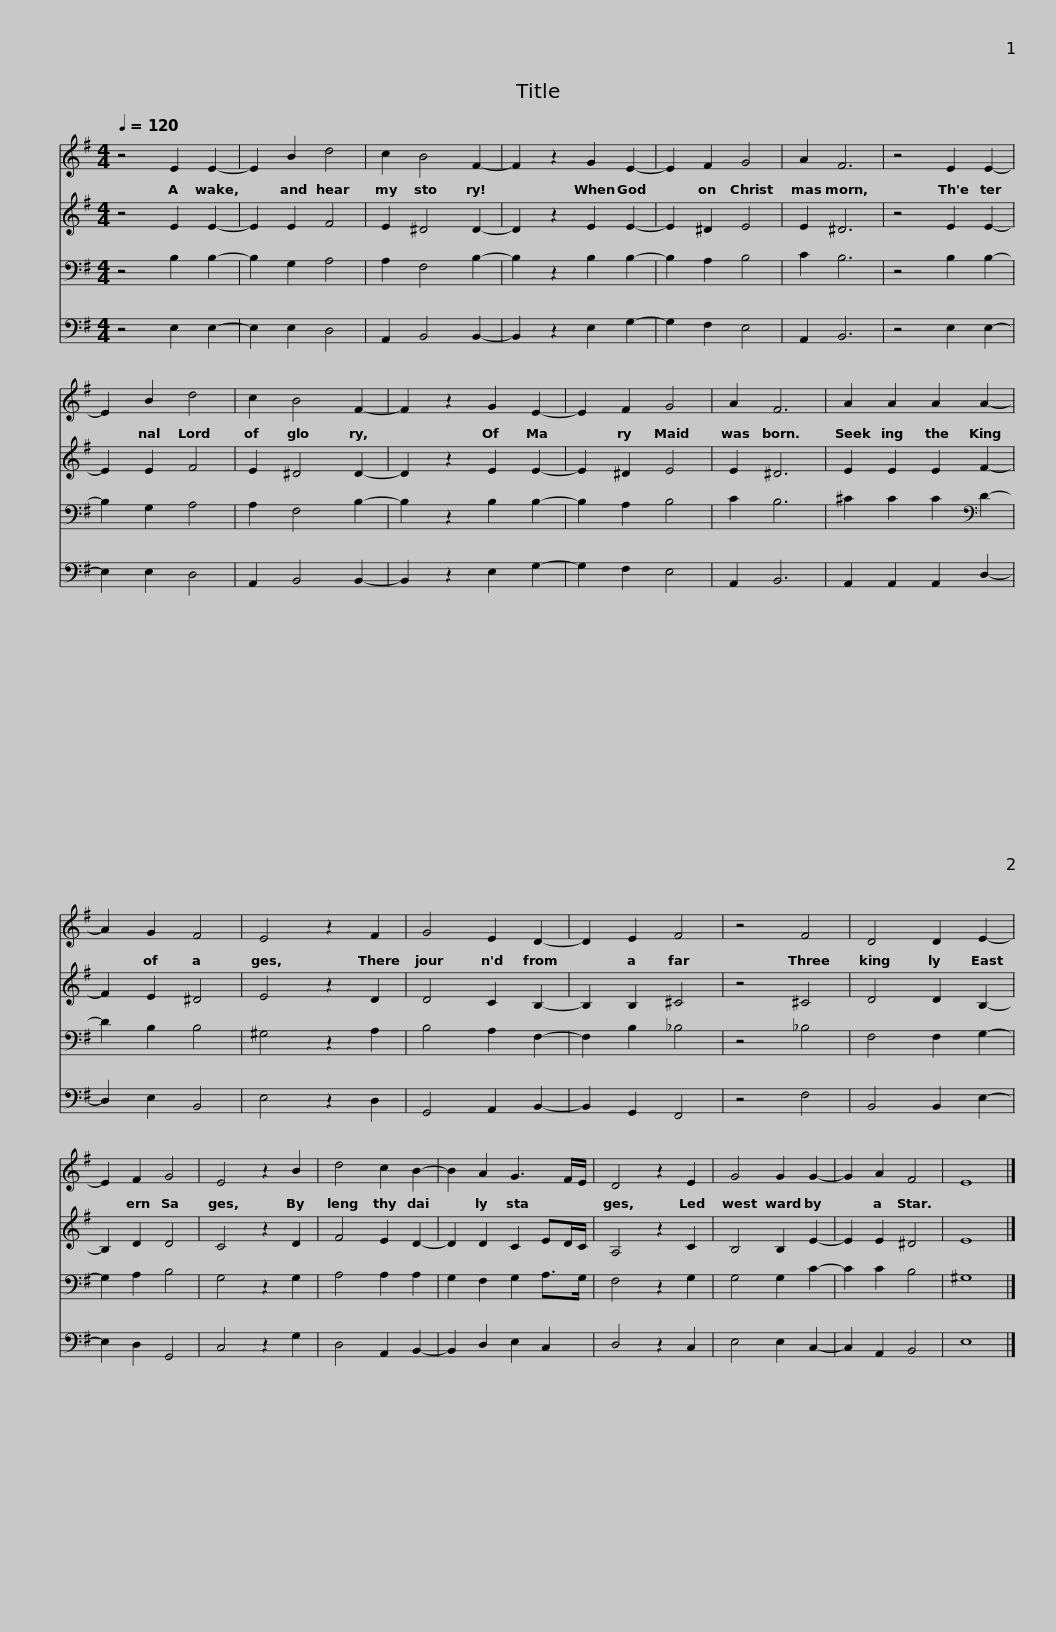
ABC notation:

X:1
%%score 1 2 3 4
L:1/8
Q:1/4=120
M:4/4
I:linebreak $
K:G
V:1 treble
V:2 treble
V:3 bass
V:4 bass
V:1
 z4 E2 E2- | E2 B2 d4 | c2 B4 F2- | F2 z2 G2 E2- | E2 F2 G4 |$ %5
 A2 F6 | z4 E2 E2- | E2 B2 d4 | c2 B4 F2- | F2 z2 G2 E2- | %10
 E2 F2 G4 | A2 F6 |$ A2 A2 A2 A2- | A2 G2 F4 | E4 z2 F2 | %15
 G4 E2 D2- | D2 E2 F4 | z4 F4 | D4 D2 E2- |$ E2 F2 G4 | %20
 E4 z2 B2 | d4 c2 B2- | B2 A2 G3 F/E/ | D4 z2 E2 | G4 G2 G2- | %25
 G2 A2 F4 | E8 |] %27
V:2
 z4 E2 E2- | E2 E2 F4 | E2 ^D4 D2- | D2 z2 E2 E2- | E2 ^D2 E4 |$ %5
 E2 ^D6 | z4 E2 E2- | E2 E2 F4 | E2 ^D4 D2- | D2 z2 E2 E2- | %10
 E2 ^D2 E4 | E2 ^D6 |$ E2 E2 E2 F2- | F2 E2 ^D4 | E4 z2 D2 | %15
 D4 C2 B,2- | B,2 B,2 ^C4 | z4 ^C4 | D4 D2 B,2- |$ B,2 D2 D4 | %20
 C4 z2 D2 | F4 E2 D2- | D2 D2 C2 ED/C/ | A,4 z2 C2 | B,4 B,2 E2- | %25
 E2 E2 ^D4 | E8 |] %27
V:3
 z4 B,2 B,2- | B,2 G,2 A,4 | A,2 F,4 B,2- | B,2 z2 B,2 B,2- | B,2 A,2 B,4 |$ %5
 C2 B,6 | z4 B,2 B,2- | B,2 G,2 A,4 | A,2 F,4 B,2- | B,2 z2 B,2 B,2- | %10
 B,2 A,2 B,4 | C2 B,6 |$ ^C2 C2 C2[K:bass] D2- | D2 B,2 B,4 | ^G,4 z2 A,2 | %15
 B,4 A,2 F,2- | F,2 B,2 _B,4 | z4 _B,4 | F,4 F,2 G,2- |$ G,2 A,2 B,4 | %20
 G,4 z2 G,2 | A,4 A,2 A,2 | G,2 F,2 G,2 A,>G, | F,4 z2 G,2 | G,4 G,2 C2- | %25
 C2 C2 B,4 | ^G,8 |] %27
V:4
 z4 E,2 E,2- | E,2 E,2 D,4 | A,,2 B,,4 B,,2- | B,,2 z2 E,2 G,2- | G,2 F,2 E,4 |$ %5
 A,,2 B,,6 | z4 E,2 E,2- | E,2 E,2 D,4 | A,,2 B,,4 B,,2- | B,,2 z2 E,2 G,2- | %10
 G,2 F,2 E,4 | A,,2 B,,6 |$ A,,2 A,,2 A,,2 D,2- | D,2 E,2 B,,4 | E,4 z2 D,2 | %15
 G,,4 A,,2 B,,2- | B,,2 G,,2 F,,4 | z4 F,4 | B,,4 B,,2 E,2- |$ E,2 D,2 G,,4 | %20
 C,4 z2 G,2 | D,4 A,,2 B,,2- | B,,2 D,2 E,2 C,2 | D,4 z2 C,2 | E,4 E,2 C,2- | %25
 C,2 A,,2 B,,4 | E,8 |] %27
